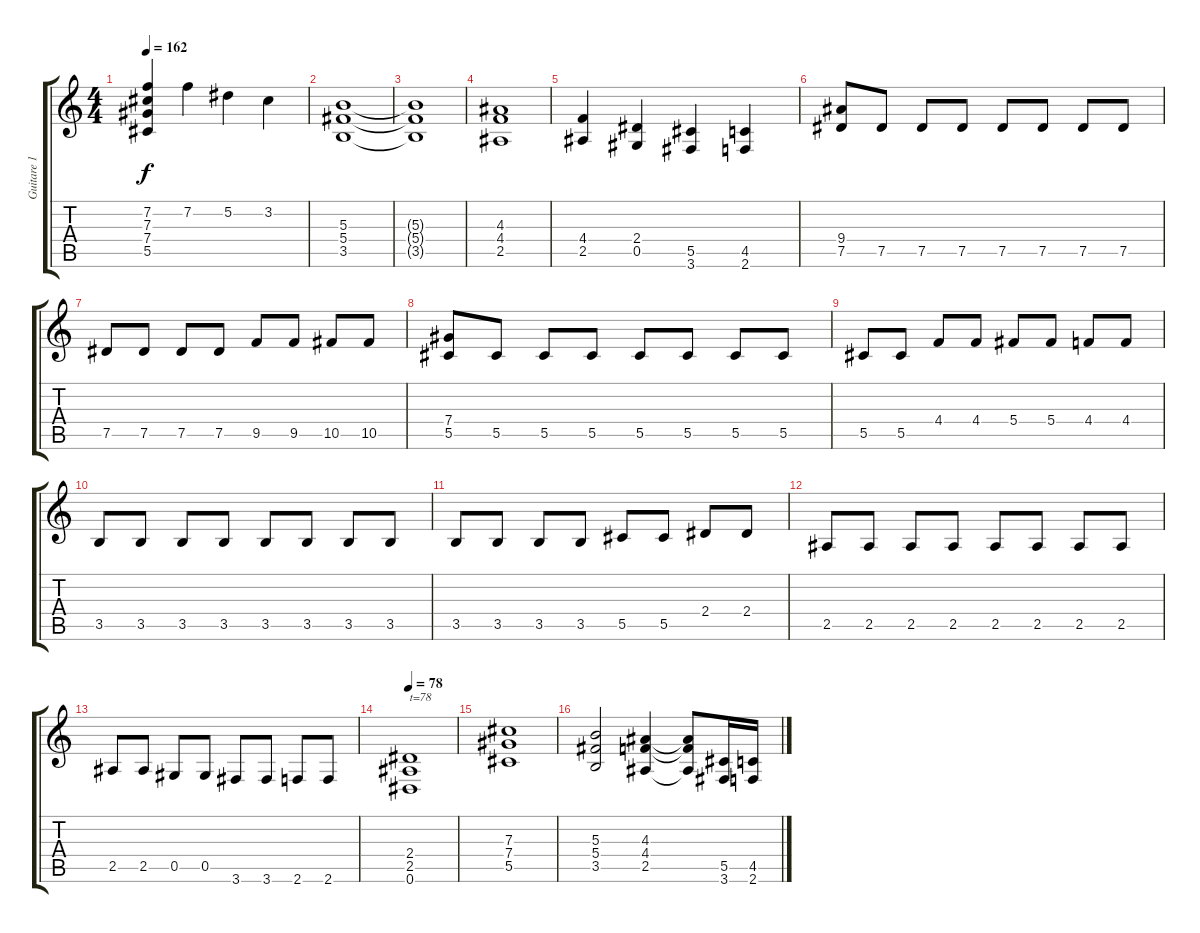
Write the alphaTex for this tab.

\track ("Guitare 1" "Guitare 1") {instrument overdrivenguitar}
\staff {score tabs}
\tuning (Eb4 Bb3 Gb3 Db3 Ab2 Eb2) {hide}
\ts (4 4)
\tempo 162
\clef g2
\ks c
(7.2 7.3{t} 7.4{t} 5.5{t}).4{dy f} 7.2.4 5.2.4 3.2.4 |
(5.3 5.4 3.5).1 |
(5.3{t} 5.4{t} 3.5{t}).1 |
(4.3 4.4 2.5).1 |
(4.4 2.5).4 (2.4 0.5).4 (5.5 3.6).4 (4.5 2.6).4 |
(9.4 7.5).8 7.5.8 7.5.8 7.5.8 7.5.8 7.5.8 7.5.8 7.5.8 |
7.5.8 7.5.8 7.5.8 7.5.8 9.5.8 9.5.8 10.5.8 10.5.8 |
(7.4 5.5).8 5.5.8 5.5.8 5.5.8 5.5.8 5.5.8 5.5.8 5.5.8 |
5.5.8 5.5.8 4.4.8 4.4.8 5.4.8 5.4.8 4.4.8 4.4.8 |
3.5.8 3.5.8 3.5.8 3.5.8 3.5.8 3.5.8 3.5.8 3.5.8 |
3.5.8 3.5.8 3.5.8 3.5.8 5.5.8 5.5.8 2.4.8 2.4.8 |
2.5.8 2.5.8 2.5.8 2.5.8 2.5.8 2.5.8 2.5.8 2.5.8 |
2.5.8 2.5.8 0.5.8 0.5.8 3.6.8 3.6.8 2.6.8 2.6.8 |
\tempo 78
(2.4 2.5 0.6).1{txt "t=78"} |
(7.3 7.4 5.5).1 |
(5.3 5.4 3.5).2 (4.3 4.4 2.5).4 (4.3{t} 4.4{t} 2.5{t}).8 (5.5 3.6).16 (4.5 2.6).16
